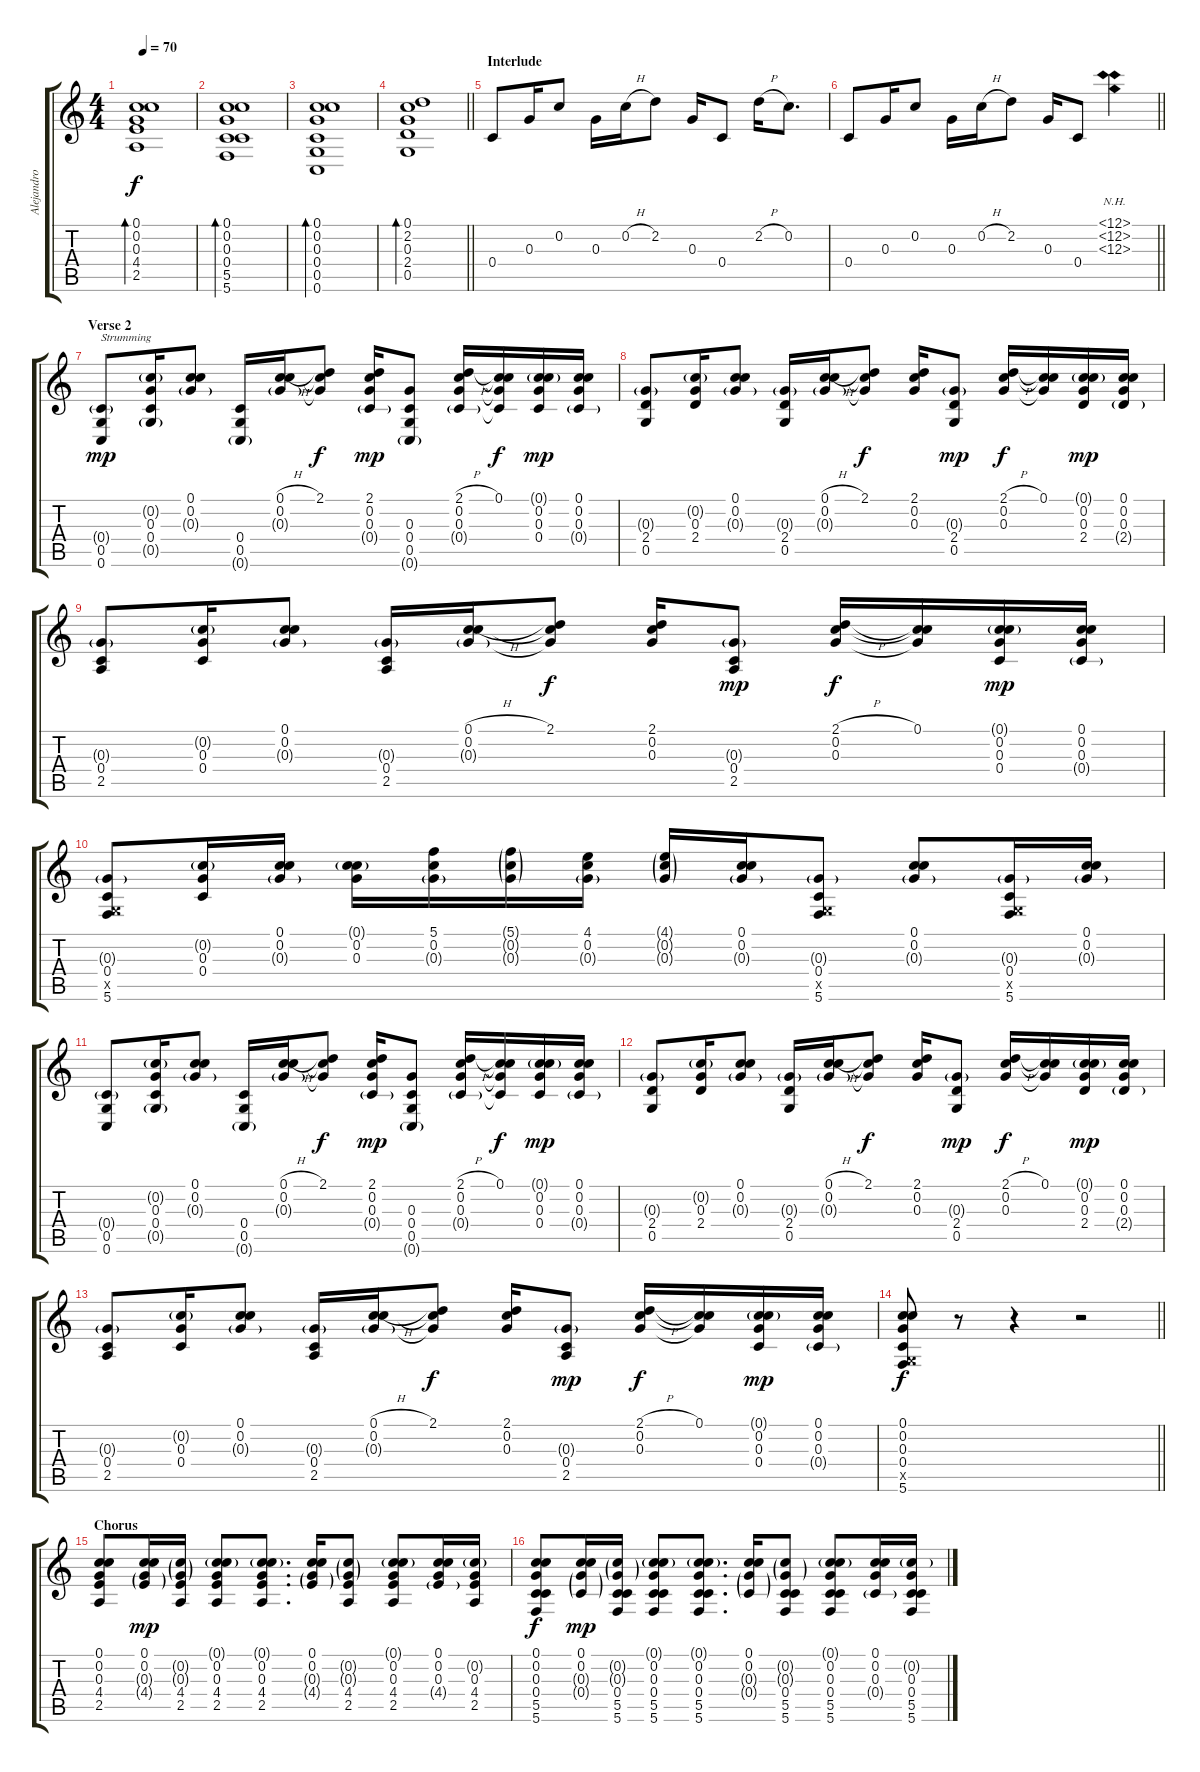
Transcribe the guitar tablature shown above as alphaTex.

\track ("Alejandro Manzano Guitar" "Alejandro ") {instrument acousticguitarsteel}
\staff {score tabs}
\tuning (C4 C4 G3 C3 G2 C2) {hide}
\ts (4 4)
\tempo 70
\clef g2
\ks c
(0.1 0.2 0.3 4.4 2.5).1{bd 120 dy f} |
(0.1 0.2 0.3 0.4 5.5 5.6).1{bd 120} |
(0.1 0.2 0.3 0.4 0.5 0.6).1{bd 120} |
\barLineRight lightlight
(0.1 2.2 0.3 2.4 0.5).1{bd 120} |
\section ("" "Interlude")
0.4.8 0.3.16 0.2.8 0.3.16 0.2{h}.16 2.2.8 0.3.16 0.4.8 2.2{h}.16 0.2.8{d} |
\barLineRight lightlight
0.4.8 0.3.16 0.2.8 0.3.16 0.2{h}.16 2.2.8 0.3.16 0.4.8 (12.1{nh} 12.2{nh} 12.3{nh}).4 |
\section ("" "Verse 2")
(0.4{g} 0.5 0.6).8{txt "Strumming" dy mp} (0.2{g} 0.3 0.4 0.5{g}).16 (0.1 0.2 0.3{g}).8 (0.4 0.5 0.6{g}).16 (0.1{h} 0.2 0.3{g}).16 (2.1 0.2{t} 0.3{t}).8{dy f} (2.1 0.2 0.3 0.4{g}).16{dy mp} (0.3 0.4 0.5 0.6{g}).8 (2.1{h} 0.2 0.3 0.4{g}).16 (0.1 0.2{t} 0.3{t} 0.4{t}).16{dy f} (0.1{g} 0.2 0.3 0.4).16{dy mp} (0.1 0.2 0.3 0.4{g}).16 |
(0.3{g} 2.4 0.5).8 (0.2{g} 0.3 2.4).16 (0.1 0.2 0.3{g}).8 (0.3{g} 2.4 0.5).16 (0.1{h} 0.2 0.3{g}).16 (2.1 0.2{t} 0.3{t}).8{dy f} (2.1 0.2 0.3).16 (0.3{g} 2.4 0.5).8{dy mp} (2.1{h} 0.2 0.3).16{dy f} (0.1 0.2{t} 0.3{t}).16 (0.1{g} 0.2 0.3 2.4).16{dy mp} (0.1 0.2 0.3 2.4{g}).16 |
(0.3{g} 0.4 2.5).8 (0.2{g} 0.3 0.4).16 (0.1 0.2 0.3{g}).8 (0.3{g} 0.4 2.5).16 (0.1{h} 0.2 0.3{g}).16 (2.1 0.2{t} 0.3{t}).8{dy f} (2.1 0.2 0.3).16 (0.3{g} 0.4 2.5).8{dy mp} (2.1{h} 0.2 0.3).16{dy f} (0.1 0.2{t} 0.3{t}).16 (0.1{g} 0.2 0.3 0.4).16{dy mp} (0.1 0.2 0.3 0.4{g}).16 |
(0.3{g} 0.4 0.5{x} 5.6).8 (0.2{g} 0.3 0.4).16 (0.1 0.2 0.3{g}).16 (0.1{g} 0.2 0.3).16 (5.1 0.2 0.3{g}).16 (5.1{g} 0.2{g} 0.3{g}).16 (4.1 0.2 0.3{g}).16 (4.1{g} 0.2{g} 0.3{g}).16 (0.1 0.2 0.3{g}).16 (0.3{g} 0.4 0.5{x} 5.6).8 (0.1 0.2 0.3{g}).8 (0.3{g} 0.4 0.5{x} 5.6).16 (0.1 0.2 0.3{g}).16 |
(0.4{g} 0.5 0.6).8 (0.2{g} 0.3 0.4 0.5{g}).16 (0.1 0.2 0.3{g}).8 (0.4 0.5 0.6{g}).16 (0.1{h} 0.2 0.3{g}).16 (2.1 0.2{t} 0.3{t}).8{dy f} (2.1 0.2 0.3 0.4{g}).16{dy mp} (0.3 0.4 0.5 0.6{g}).8 (2.1{h} 0.2 0.3 0.4{g}).16 (0.1 0.2{t} 0.3{t} 0.4{t}).16{dy f} (0.1{g} 0.2 0.3 0.4).16{dy mp} (0.1 0.2 0.3 0.4{g}).16 |
(0.3{g} 2.4 0.5).8 (0.2{g} 0.3 2.4).16 (0.1 0.2 0.3{g}).8 (0.3{g} 2.4 0.5).16 (0.1{h} 0.2 0.3{g}).16 (2.1 0.2{t} 0.3{t}).8{dy f} (2.1 0.2 0.3).16 (0.3{g} 2.4 0.5).8{dy mp} (2.1{h} 0.2 0.3).16{dy f} (0.1 0.2{t} 0.3{t}).16 (0.1{g} 0.2 0.3 2.4).16{dy mp} (0.1 0.2 0.3 2.4{g}).16 |
(0.3{g} 0.4 2.5).8 (0.2{g} 0.3 0.4).16 (0.1 0.2 0.3{g}).8 (0.3{g} 0.4 2.5).16 (0.1{h} 0.2 0.3{g}).16 (2.1 0.2{t} 0.3{t}).8{dy f} (2.1 0.2 0.3).16 (0.3{g} 0.4 2.5).8{dy mp} (2.1{h} 0.2 0.3).16{dy f} (0.1 0.2{t} 0.3{t}).16 (0.1{g} 0.2 0.3 0.4).16{dy mp} (0.1 0.2 0.3 0.4{g}).16 |
\barLineRight lightlight
(0.1 0.2 0.3 0.4 0.5{x} 5.6).8{dy f} r.8 r.4 r.2 |
\section ("" "Chorus")
(0.1 0.2 0.3 4.4 2.5).8 (0.1 0.2 0.3{g} 4.4{g}).16{dy mp} (0.2{g} 0.3{g} 4.4 2.5).16 (0.1{g} 0.2 0.3 4.4 2.5).8 (0.1{g} 0.2 0.3 4.4 2.5).8{d} (0.1 0.2 0.3{g} 4.4{g}).16 (0.2{g} 0.3{g} 4.4 2.5).8 (0.1{g} 0.2 0.3 4.4 2.5).8 (0.1 0.2 0.3 4.4{g}).16 (0.2{g} 0.3 4.4 2.5).16 |
(0.1 0.2 0.3 0.4 5.5 5.6).8{dy f} (0.1 0.2 0.3{g} 0.4{g}).16{dy mp} (0.2{g} 0.3{g} 0.4 5.5 5.6).16 (0.1{g} 0.2 0.3 0.4 5.5 5.6).8 (0.1{g} 0.2 0.3 0.4 5.5 5.6).8{d} (0.1 0.2 0.3{g} 0.4{g}).16 (0.2{g} 0.3{g} 0.4 5.5 5.6).8 (0.1{g} 0.2 0.3 0.4 5.5 5.6).8 (0.1 0.2 0.3 0.4{g}).16 (0.2{g} 0.3 0.4 5.5 5.6).16
